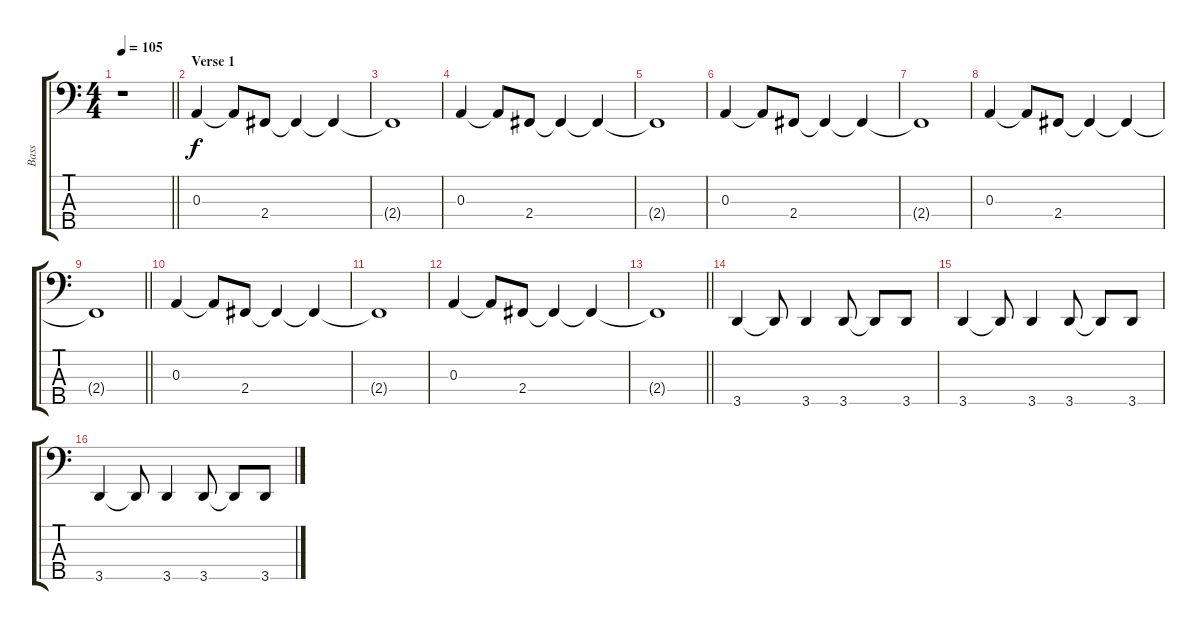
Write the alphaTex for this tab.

\track ("Bass" "Bass") {instrument electricbasspick}
\staff {score tabs}
\tuning (G2 D2 A1 E1 B0) {hide}
\ts (4 4)
\tempo 105
\clef f4
\barLineRight lightlight
\ks c
r.1{dy f instrument electricbasspick} |
\section ("" "Verse 1")
0.3.4 0.3{t}.8 2.4.8 2.4{t}.4 2.4{t}.4 |
2.4{t}.1 |
0.3.4 0.3{t}.8 2.4.8 2.4{t}.4 2.4{t}.4 |
2.4{t}.1 |
0.3.4 0.3{t}.8 2.4.8 2.4{t}.4 2.4{t}.4 |
2.4{t}.1 |
0.3.4 0.3{t}.8 2.4.8 2.4{t}.4 2.4{t}.4 |
\barLineRight lightlight
2.4{t}.1 |
0.3.4 0.3{t}.8 2.4.8 2.4{t}.4 2.4{t}.4 |
2.4{t}.1 |
0.3.4 0.3{t}.8 2.4.8 2.4{t}.4 2.4{t}.4 |
\barLineRight lightlight
2.4{t}.1 |
3.5.4 3.5{t}.8 3.5.4 3.5.8 3.5{t}.8 3.5.8 |
3.5.4 3.5{t}.8 3.5.4 3.5.8 3.5{t}.8 3.5.8 |
3.5.4 3.5{t}.8 3.5.4 3.5.8 3.5{t}.8 3.5.8
